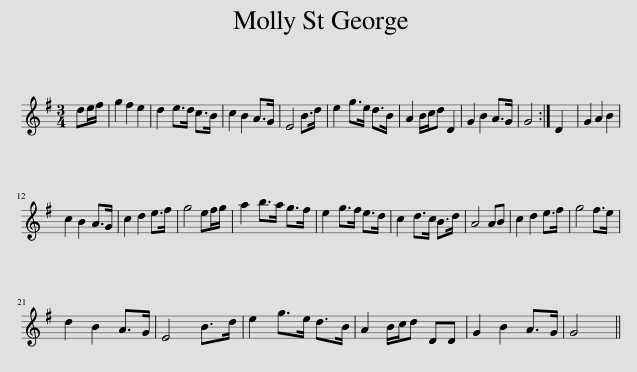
X:1
L:1/8
M:3/4
I:linebreak $
K:G
V:1 treble
V:1
 de/f/ | g2 f2 e2 | d2 e>d c>B | c2 B2 A>G | E4 B>d | %5
 e2 g>e d>B | A2 B/c/d D2 | G2 B2 A>G | G4 :| D2 | %10
 G2 A2 B2 |$ c2 B2 A>G | c2 d2 e>f | g4 ef/g/ | a2 b>a g>f | %15
 e2 g>f e>d | c2 d>c B>d | A4 AB | c2 d2 e>f | g4 f>e |$ %20
 d2 B2 A>G | E4 B>d | e2 g>e d>B | A2 B/c/d DD | G2 B2 A>G | %25
 G4 || %26
